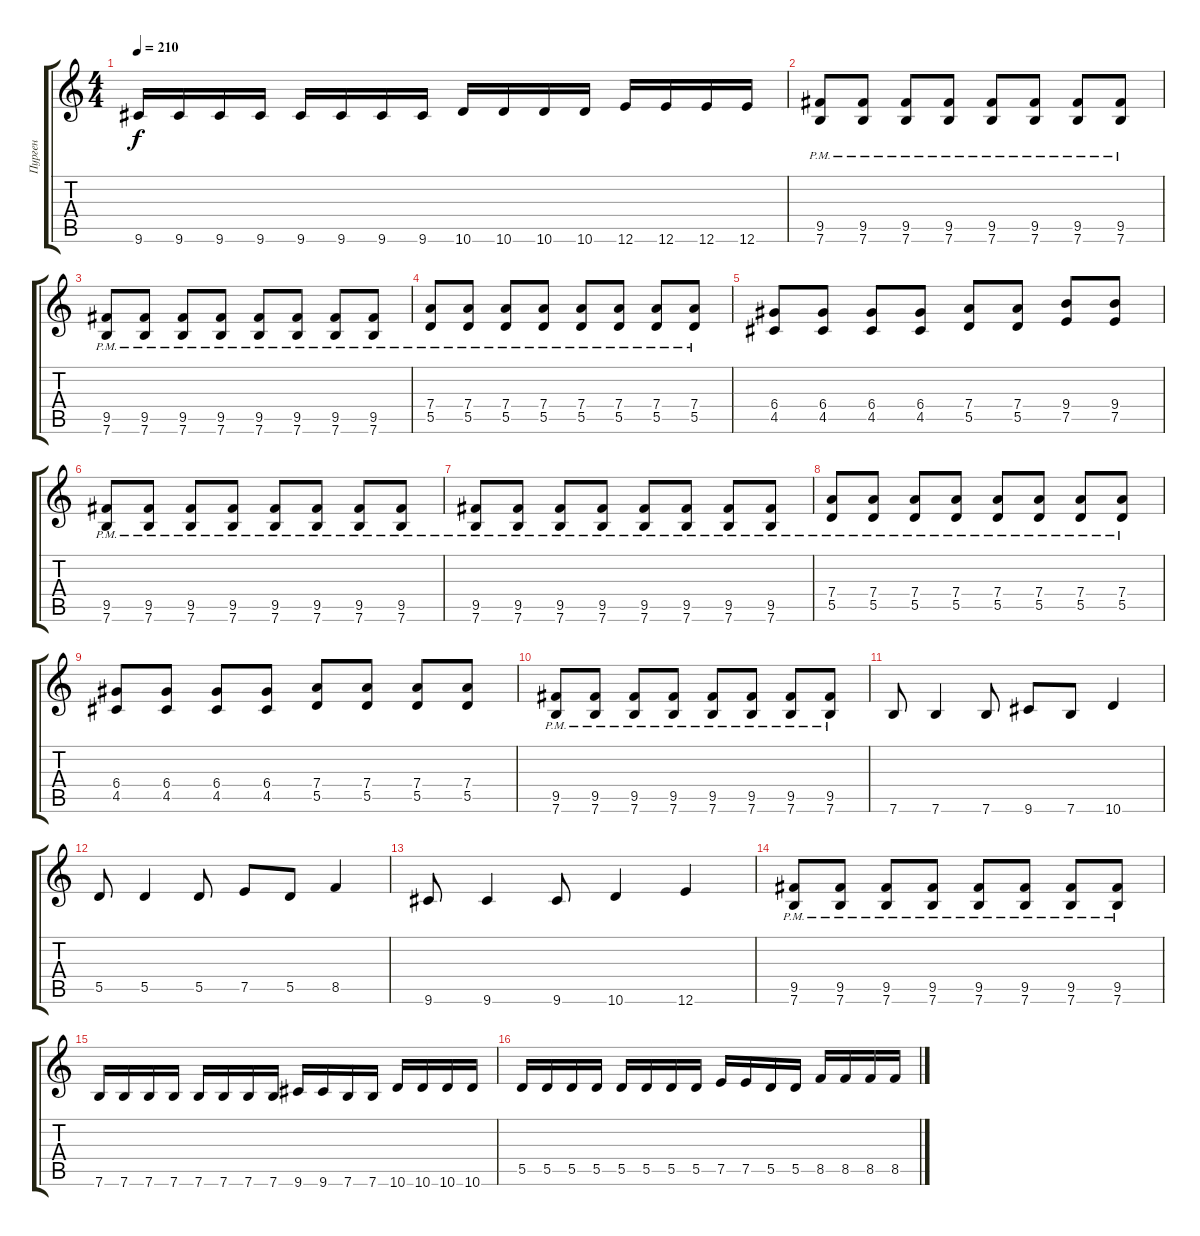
\track ("Пурген" "Пурген") {instrument overdrivenguitar}
\staff {score tabs}
\tuning (E4 B3 G3 D3 A2 E2) {hide}
\ts (4 4)
\tempo 210
\clef g2
\ks c
9.6.16{dy f} 9.6.16 9.6.16 9.6.16 9.6.16 9.6.16 9.6.16 9.6.16 10.6.16 10.6.16 10.6.16 10.6.16 12.6.16 12.6.16 12.6.16 12.6.16 |
(9.5{pm} 7.6{pm}).8 (9.5{pm} 7.6{pm}).8 (9.5{pm} 7.6{pm}).8 (9.5{pm} 7.6{pm}).8 (9.5{pm} 7.6{pm}).8 (9.5{pm} 7.6{pm}).8 (9.5{pm} 7.6{pm}).8 (9.5{pm} 7.6{pm}).8 |
(9.5{pm} 7.6{pm}).8 (9.5{pm} 7.6{pm}).8 (9.5{pm} 7.6{pm}).8 (9.5{pm} 7.6{pm}).8 (9.5{pm} 7.6{pm}).8 (9.5{pm} 7.6{pm}).8 (9.5{pm} 7.6{pm}).8 (9.5{pm} 7.6{pm}).8 |
(7.4{pm} 5.5{pm}).8 (7.4{pm} 5.5{pm}).8 (7.4{pm} 5.5{pm}).8 (7.4{pm} 5.5{pm}).8 (7.4{pm} 5.5{pm}).8 (7.4{pm} 5.5{pm}).8 (7.4{pm} 5.5{pm}).8 (7.4{pm} 5.5{pm}).8 |
(6.4 4.5).8 (6.4 4.5).8 (6.4 4.5).8 (6.4 4.5).8 (7.4 5.5).8 (7.4 5.5).8 (9.4 7.5).8 (9.4 7.5).8 |
(9.5{pm} 7.6{pm}).8 (9.5{pm} 7.6{pm}).8 (9.5{pm} 7.6{pm}).8 (9.5{pm} 7.6{pm}).8 (9.5{pm} 7.6{pm}).8 (9.5{pm} 7.6{pm}).8 (9.5{pm} 7.6{pm}).8 (9.5{pm} 7.6{pm}).8 |
(9.5{pm} 7.6{pm}).8 (9.5{pm} 7.6{pm}).8 (9.5{pm} 7.6{pm}).8 (9.5{pm} 7.6{pm}).8 (9.5{pm} 7.6{pm}).8 (9.5{pm} 7.6{pm}).8 (9.5{pm} 7.6{pm}).8 (9.5{pm} 7.6{pm}).8 |
(7.4{pm} 5.5{pm}).8 (7.4{pm} 5.5{pm}).8 (7.4{pm} 5.5{pm}).8 (7.4{pm} 5.5{pm}).8 (7.4{pm} 5.5{pm}).8 (7.4{pm} 5.5{pm}).8 (7.4{pm} 5.5{pm}).8 (7.4{pm} 5.5{pm}).8 |
(6.4 4.5).8 (6.4 4.5).8 (6.4 4.5).8 (6.4 4.5).8 (7.4 5.5).8 (7.4 5.5).8 (7.4 5.5).8 (7.4 5.5).8 |
(9.5{pm} 7.6{pm}).8 (9.5{pm} 7.6{pm}).8 (9.5{pm} 7.6{pm}).8 (9.5{pm} 7.6{pm}).8 (9.5{pm} 7.6{pm}).8 (9.5{pm} 7.6{pm}).8 (9.5{pm} 7.6{pm}).8 (9.5{pm} 7.6{pm}).8 |
7.6.8 7.6.4 7.6.8 9.6.8 7.6.8 10.6.4 |
5.5.8 5.5.4 5.5.8 7.5.8 5.5.8 8.5.4 |
9.6.8 9.6.4 9.6.8 10.6.4 12.6.4 |
(9.5{pm} 7.6{pm}).8 (9.5{pm} 7.6{pm}).8 (9.5{pm} 7.6{pm}).8 (9.5{pm} 7.6{pm}).8 (9.5{pm} 7.6{pm}).8 (9.5{pm} 7.6{pm}).8 (9.5{pm} 7.6{pm}).8 (9.5{pm} 7.6{pm}).8 |
7.6.16 7.6.16 7.6.16 7.6.16 7.6.16 7.6.16 7.6.16 7.6.16 9.6.16 9.6.16 7.6.16 7.6.16 10.6.16 10.6.16 10.6.16 10.6.16 |
5.5.16 5.5.16 5.5.16 5.5.16 5.5.16 5.5.16 5.5.16 5.5.16 7.5.16 7.5.16 5.5.16 5.5.16 8.5.16 8.5.16 8.5.16 8.5.16
